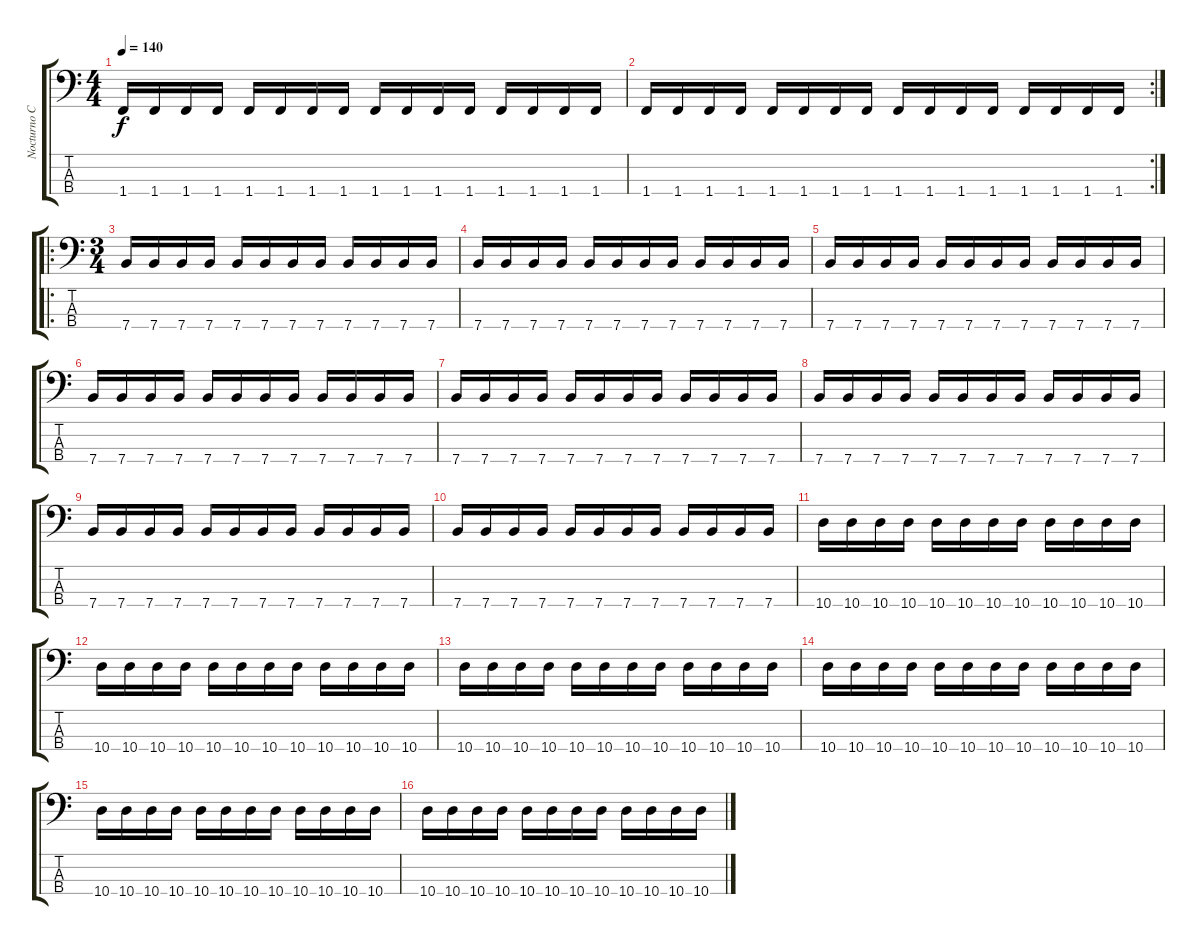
\track ("Nocturno Culto" "Nocturno C") {instrument electricbasspick}
\staff {score tabs}
\tuning (G2 D2 A1 E1) {hide}
\ts (4 4)
\tempo 140
\clef f4
\ks c
1.4.16{dy f} 1.4.16 1.4.16 1.4.16 1.4.16 1.4.16 1.4.16 1.4.16 1.4.16 1.4.16 1.4.16 1.4.16 1.4.16 1.4.16 1.4.16 1.4.16 |
\rc 2
1.4.16 1.4.16 1.4.16 1.4.16 1.4.16 1.4.16 1.4.16 1.4.16 1.4.16 1.4.16 1.4.16 1.4.16 1.4.16 1.4.16 1.4.16 1.4.16 |
\ro
\ts (3 4)
7.4.16 7.4.16 7.4.16 7.4.16 7.4.16 7.4.16 7.4.16 7.4.16 7.4.16 7.4.16 7.4.16 7.4.16 |
7.4.16 7.4.16 7.4.16 7.4.16 7.4.16 7.4.16 7.4.16 7.4.16 7.4.16 7.4.16 7.4.16 7.4.16 |
7.4.16 7.4.16 7.4.16 7.4.16 7.4.16 7.4.16 7.4.16 7.4.16 7.4.16 7.4.16 7.4.16 7.4.16 |
7.4.16 7.4.16 7.4.16 7.4.16 7.4.16 7.4.16 7.4.16 7.4.16 7.4.16 7.4.16 7.4.16 7.4.16 |
7.4.16 7.4.16 7.4.16 7.4.16 7.4.16 7.4.16 7.4.16 7.4.16 7.4.16 7.4.16 7.4.16 7.4.16 |
7.4.16 7.4.16 7.4.16 7.4.16 7.4.16 7.4.16 7.4.16 7.4.16 7.4.16 7.4.16 7.4.16 7.4.16 |
7.4.16 7.4.16 7.4.16 7.4.16 7.4.16 7.4.16 7.4.16 7.4.16 7.4.16 7.4.16 7.4.16 7.4.16 |
7.4.16 7.4.16 7.4.16 7.4.16 7.4.16 7.4.16 7.4.16 7.4.16 7.4.16 7.4.16 7.4.16 7.4.16 |
10.4.16 10.4.16 10.4.16 10.4.16 10.4.16 10.4.16 10.4.16 10.4.16 10.4.16 10.4.16 10.4.16 10.4.16 |
10.4.16 10.4.16 10.4.16 10.4.16 10.4.16 10.4.16 10.4.16 10.4.16 10.4.16 10.4.16 10.4.16 10.4.16 |
10.4.16 10.4.16 10.4.16 10.4.16 10.4.16 10.4.16 10.4.16 10.4.16 10.4.16 10.4.16 10.4.16 10.4.16 |
10.4.16 10.4.16 10.4.16 10.4.16 10.4.16 10.4.16 10.4.16 10.4.16 10.4.16 10.4.16 10.4.16 10.4.16 |
10.4.16 10.4.16 10.4.16 10.4.16 10.4.16 10.4.16 10.4.16 10.4.16 10.4.16 10.4.16 10.4.16 10.4.16 |
10.4.16 10.4.16 10.4.16 10.4.16 10.4.16 10.4.16 10.4.16 10.4.16 10.4.16 10.4.16 10.4.16 10.4.16
